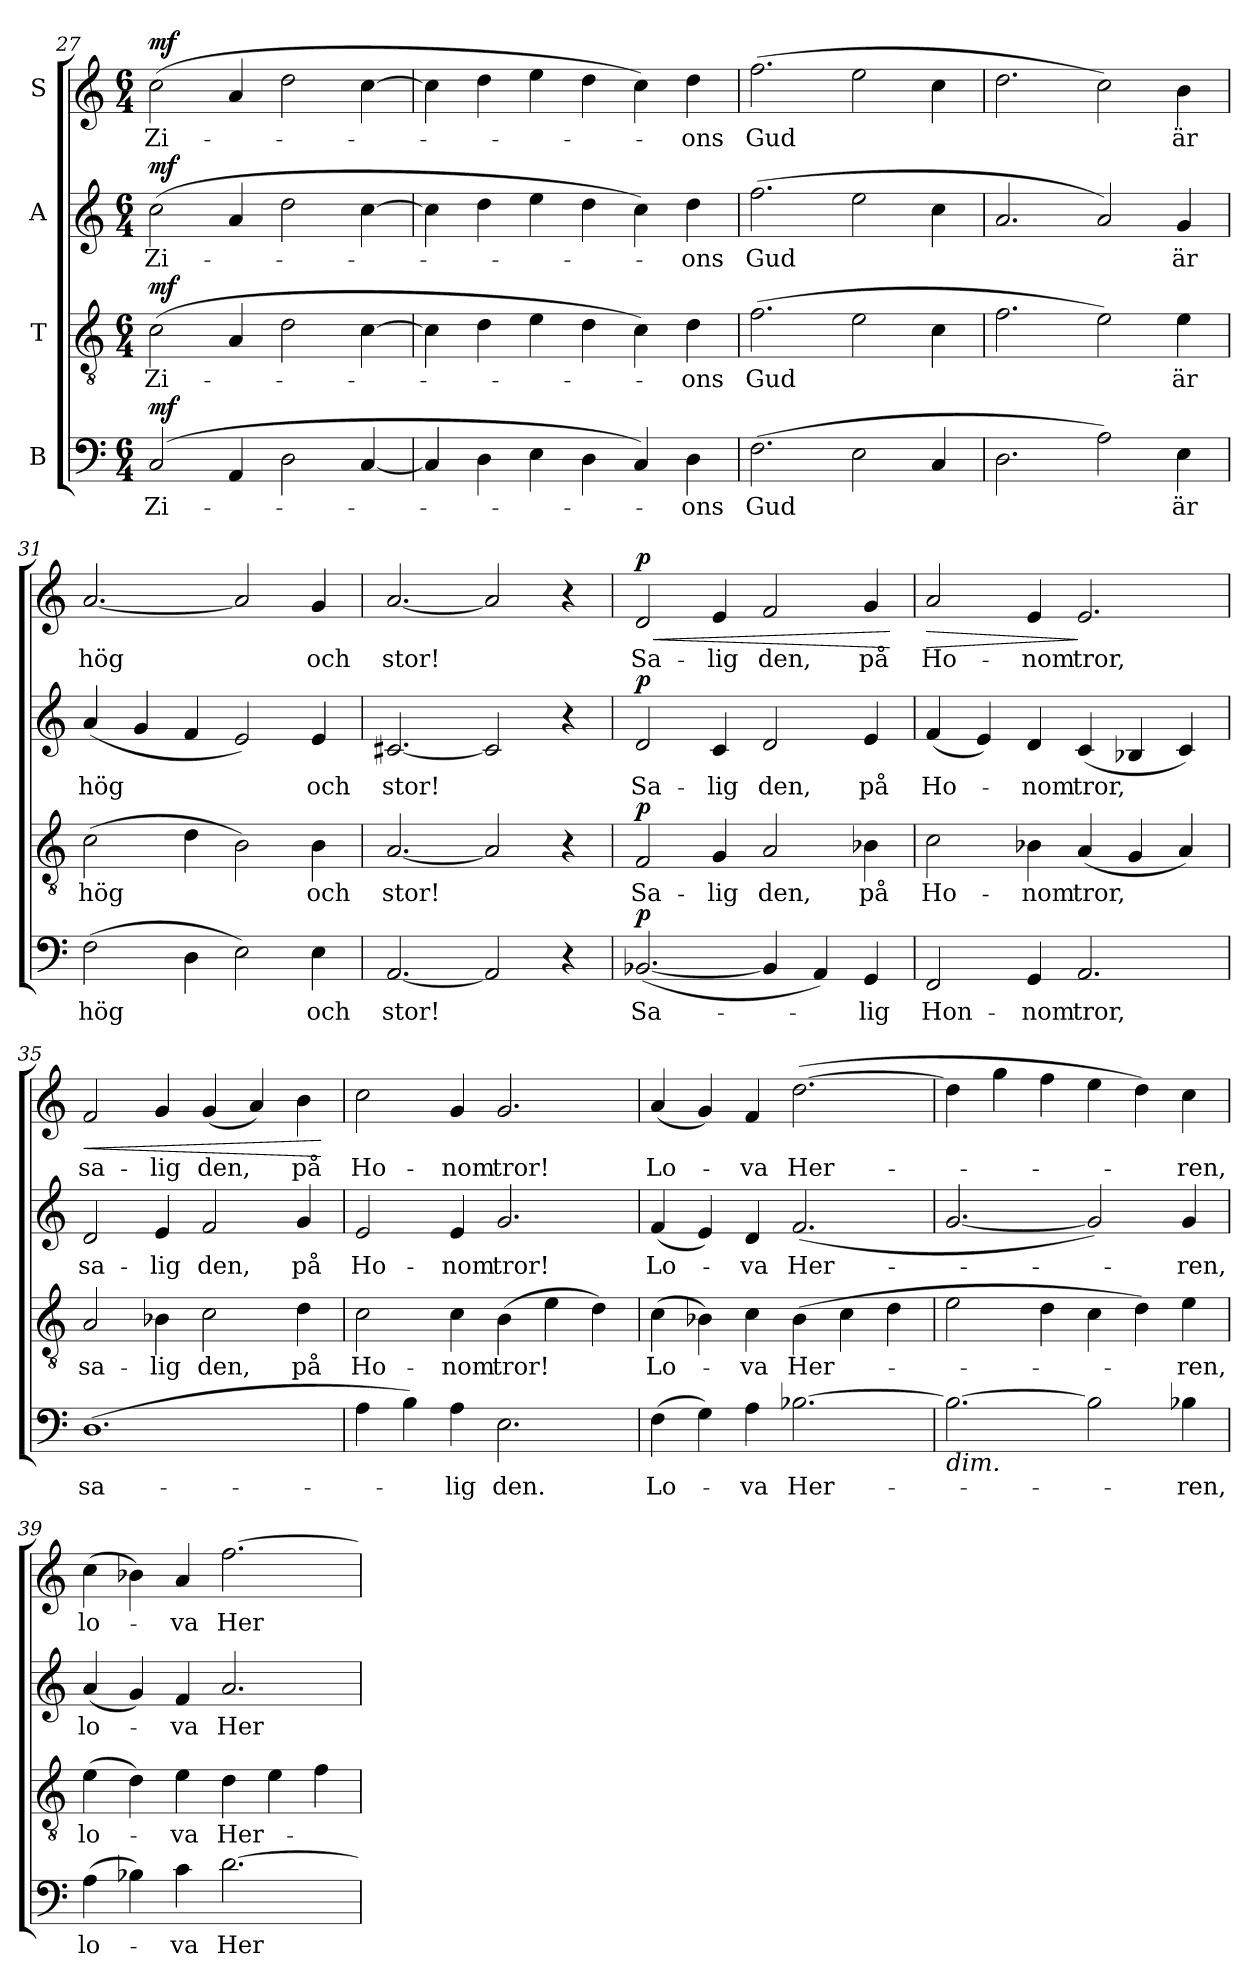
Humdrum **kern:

**kern	**text	**dynam	**kern	**text	**dynam	**kern	**text	**dynam	**kern	**text	**dynam
*part4	*part4	*part4	*part3	*part3	*part3	*part2	*part2	*part2	*part1	*part1	*part1
*staff4	*staff4	*staff4	*staff3	*staff3	*staff3	*staff2	*staff2	*staff2	*staff1	*staff1	*staff1
*I"B	*	*	*I"T	*	*	*I"A	*	*	*I"S	*	*
*clefF4	*	*	*clefGv2	*	*	*clefG2	*	*	*clefG2	*	*
*k[]	*	*	*k[]	*	*	*k[]	*	*	*k[]	*	*
*C:	*	*	*C:	*	*	*C:	*	*	*C:	*	*
*M6/4	*	*	*M6/4	*	*	*M6/4	*	*	*M6/4	*	*
=27	=27	=27	=27	=27	=27	=27	=27	=27	=27	=27	=27
!	!	!LO:DY:a	!	!	!LO:DY:a	!	!	!LO:DY:a	!	!	!LO:DY:a
(2C/	Zi-	mf	(2c\	Zi-	mf	(2cc\	Zi-	mf	(2cc\	Zi-	mf
4AA/	.	.	4A/	.	.	4a/	.	.	4a/	.	.
2D\	.	.	2d\	.	.	2dd\	.	.	2dd\	.	.
[4C/	.	.	[4c\	.	.	[4cc\	.	.	[4cc\	.	.
=28	=28	=28	=28	=28	=28	=28	=28	=28	=28	=28	=28
4C/]	.	.	4c\]	.	.	4cc\]	.	.	4cc\]	.	.
4D\	.	.	4d\	.	.	4dd\	.	.	4dd\	.	.
4E\	.	.	4e\	.	.	4ee\	.	.	4ee\	.	.
4D\	.	.	4d\	.	.	4dd\	.	.	4dd\	.	.
4C/)	.	.	4c\)	.	.	4cc\)	.	.	4cc\)	.	.
4D\	-ons	.	4d\	-ons	.	4dd\	-ons	.	4dd\	-ons	.
!!LO:LB:g=z
=29	=29	=29	=29	=29	=29	=29	=29	=29	=29	=29	=29
(2.F\	Gud	.	(2.f\	Gud	.	(2.ff\	Gud	.	(2.ff\	Gud	.
2E\	.	.	2e\	.	.	2ee\	.	.	2ee\	.	.
4C/	.	.	4c\	.	.	4cc\	.	.	4cc\	.	.
=30	=30	=30	=30	=30	=30	=30	=30	=30	=30	=30	=30
2.D\	.	.	2.f\	.	.	2.a/	.	.	2.dd\	.	.
2A\)	.	.	2e\)	.	.	2a/)	.	.	2cc\)	.	.
4E\	är	.	4e\	är	.	4g/	är	.	4b\	är	.
=31	=31	=31	=31	=31	=31	=31	=31	=31	=31	=31	=31
(2F\	hög	.	(2c\	hög	.	(4a/	hög	.	[2.a/	hög	.
.	.	.	.	.	.	4g/	.	.	.	.	.
4D\	.	.	4d\	.	.	4f/	.	.	.	.	.
2E\)	.	.	2B\)	.	.	2e/)	.	.	2a/]	.	.
4E\	och	.	4B\	och	.	4e/	och	.	4g/	och	.
=32	=32	=32	=32	=32	=32	=32	=32	=32	=32	=32	=32
[2.AA/	stor!	.	[2.A/	stor!	.	[2.c#X/	stor!	.	[2.a/	stor!	.
2AA/]	.	.	2A/]	.	.	2c#/]	.	.	2a/]	.	.
4r	.	.	4r	.	.	4r	.	.	4r	.	.
!!LO:LB:g=z
=33	=33	=33	=33	=33	=33	=33	=33	=33	=33	=33	=33
!	!	!LO:DY:a	!	!	!LO:DY:a	!	!	!LO:DY:a	!	!	!LO:HP:b
!	!	!	!	!	!	!	!	!	!	!	!LO:DY:n=1:a
([2.BB-X/	Sa-	p	2F/	Sa-	p	2d/	Sa-	p	2d/	Sa-	< p
.	.	.	4G/	-lig	.	4c/	-lig	.	4e/	-lig	.
4BB-/]	.	.	2A/	den,	.	2d/	den,	.	2f/	den,	.
4AA/)	.	.	.	.	.	.	.	.	.	.	.
4GG/	-lig	.	4B-X\	på	.	4e/	på	.	4g/	på	.
.	.	.	.	.	.	.	.	.	.	.	[
=34	=34	=34	=34	=34	=34	=34	=34	=34	=34	=34	=34
!	!	!	!	!	!	!	!	!	!	!	!LO:HP:b
2FF/	Hon-	.	2c\	Ho-	.	(4f/	Ho-	.	2a/	Ho-	>
.	.	.	.	.	.	4e/)	.	.	.	.	.
4GG/	-nom	.	4B-X\	-nom	.	4d/	-nom	.	4e/	-nom	.
2.AA/	tror,	.	(4A/	tror,	.	(4c/	tror,	.	2.e/	tror,	]
.	.	.	4G/	.	.	4B-X/	.	.	.	.	.
.	.	.	4A/)	.	.	4c/)	.	.	.	.	.
=35	=35	=35	=35	=35	=35	=35	=35	=35	=35	=35	=35
!	!	!	!	!	!	!	!	!	!	!	!LO:HP:b
(1.D	sa-	.	2A/	sa-	.	2d/	sa-	.	2f/	sa-	<
.	.	.	4B-X\	-lig	.	4e/	-lig	.	4g/	-lig	.
.	.	.	2c\	den,	.	2f/	den,	.	(4g/	den,	.
.	.	.	.	.	.	.	.	.	4a/)	.	.
.	.	.	4d\	på	.	4g/	på	.	4b\	på	.
.	.	.	.	.	.	.	.	.	.	.	[
=36	=36	=36	=36	=36	=36	=36	=36	=36	=36	=36	=36
4A\	.	.	2c\	Ho-	.	2e/	Ho-	.	2cc\	Ho-	.
4B\)	.	.	.	.	.	.	.	.	.	.	.
4A\	-lig	.	4c\	-nom	.	4e/	-nom	.	4g/	-nom	.
2.E\	den.	.	(4B\	tror!	.	2.g/	tror!	.	2.g/	tror!	.
.	.	.	4e\	.	.	.	.	.	.	.	.
.	.	.	4d\)	.	.	.	.	.	.	.	.
!!LO:PB:g=z
=37	=37	=37	=37	=37	=37	=37	=37	=37	=37	=37	=37
(4F\	Lo-	.	(4c\	Lo-	.	(4f/	Lo-	.	(4a/	Lo-	.
4G\)	.	.	4B-X\)	.	.	4e/)	.	.	4g/)	.	.
4A\	-va	.	4c\	-va	.	4d/	-va	.	4f/	-va	.
[2.B-X\	Her-	.	(4B-\	Her-	.	(2.f/	Her-	.	([2.dd\	Her-	.
.	.	.	4c\	.	.	.	.	.	.	.	.
.	.	.	4d\	.	.	.	.	.	.	.	.
=38	=38	=38	=38	=38	=38	=38	=38	=38	=38	=38	=38
!LO:TX:b:i:t=dim.	!	!	!	!	!	!	!	!	!	!	!
2.B-\_	.	.	2e\	.	.	[2.g/	.	.	4dd\]	.	.
.	.	.	.	.	.	.	.	.	4gg\	.	.
.	.	.	4d\	.	.	.	.	.	4ff\	.	.
2B-\]	.	.	4c\	.	.	2g/])	.	.	4ee\	.	.
.	.	.	4d\)	.	.	.	.	.	4dd\)	.	.
4B-X\	-ren,	.	4e\	-ren,	.	4g/	-ren,	.	4cc\	-ren,	.
=39	=39	=39	=39	=39	=39	=39	=39	=39	=39	=39	=39
(4A\	lo-	.	(4e\	lo-	.	(4a/	lo-	.	(4cc\	lo-	.
4B-X\)	.	.	4d\)	.	.	4g/)	.	.	4b-X\)	.	.
4c\	-va	.	4e\	-va	.	4f/	-va	.	4a/	-va	.
[2.d\	Her-	.	4d\	Her-	.	2.a/	Her-	.	[2.ff\	Her-	.
.	.	.	4e\	.	.	.	.	.	.	.	.
.	.	.	4f\	.	.	.	.	.	.	.	.
=	=	=	=	=	=	=	=	=	=	=	=
*-	*-	*-	*-	*-	*-	*-	*-	*-	*-	*-	*-
